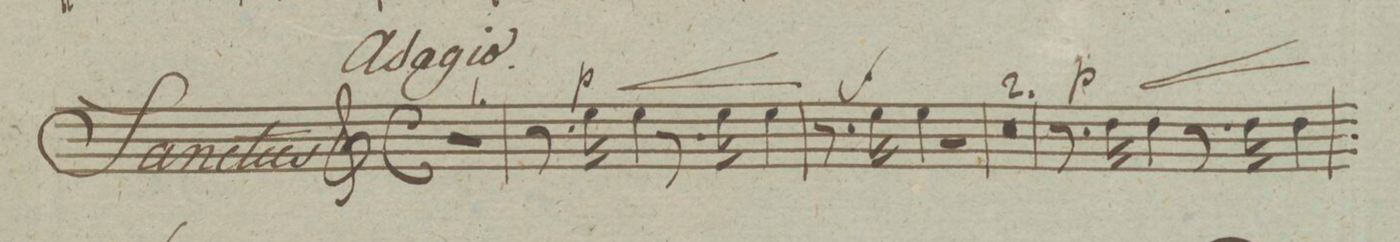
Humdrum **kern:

**kern	**dynam
*I"Clarinetto Primo in C. et B.	*
*clefG2	*
*k[]	*
*met(c)	*
*M4/4	*
1r	.
=2	=2
8.r	p <
16ee\	.
4ee\	.
8.r	.
16ee\	.
4ee\	[[
=3	=3
8.r	.
16ee\	f
4ee\	.
2r	.
=4	=4
0r	.
=5	=5
=6	=6
8.r	p <
16dd\	.
4dd\	.
8.r	.
16dd\	.
4dd\	[[
=7	=7
*-	*-
